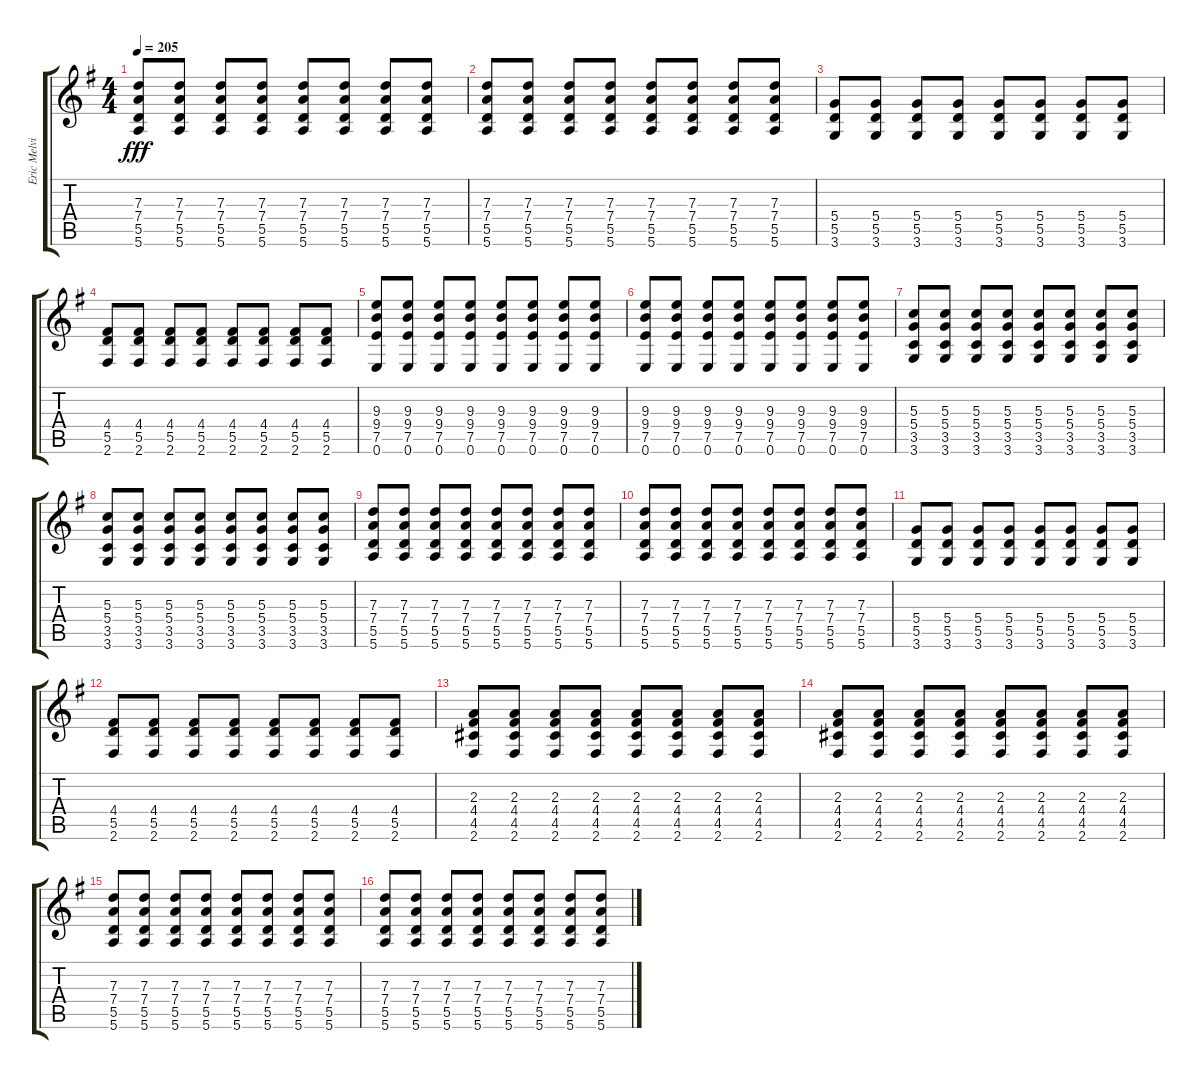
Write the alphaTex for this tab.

\track ("Eric Melvin" "Eric Melvi") {instrument overdrivenguitar}
\staff {score tabs}
\tuning (E4 B3 G3 D3 A2 E2) {hide}
\ts (4 4)
\tempo 205
\clef g2
\ks eminor
(7.3 7.4 5.5 5.6).8{dy fff} (7.3 7.4 5.5 5.6).8 (7.3 7.4 5.5 5.6).8 (7.3 7.4 5.5 5.6).8 (7.3 7.4 5.5 5.6).8 (7.3 7.4 5.5 5.6).8 (7.3 7.4 5.5 5.6).8 (7.3 7.4 5.5 5.6).8 |
(7.3 7.4 5.5 5.6).8 (7.3 7.4 5.5 5.6).8 (7.3 7.4 5.5 5.6).8 (7.3 7.4 5.5 5.6).8 (7.3 7.4 5.5 5.6).8 (7.3 7.4 5.5 5.6).8 (7.3 7.4 5.5 5.6).8 (7.3 7.4 5.5 5.6).8 |
(5.4 5.5 3.6).8 (5.4 5.5 3.6).8 (5.4 5.5 3.6).8 (5.4 5.5 3.6).8 (5.4 5.5 3.6).8 (5.4 5.5 3.6).8 (5.4 5.5 3.6).8 (5.4 5.5 3.6).8 |
(4.4 5.5 2.6).8 (4.4 5.5 2.6).8 (4.4 5.5 2.6).8 (4.4 5.5 2.6).8 (4.4 5.5 2.6).8 (4.4 5.5 2.6).8 (4.4 5.5 2.6).8 (4.4 5.5 2.6).8 |
(9.3 9.4 7.5 0.6).8 (9.3 9.4 7.5 0.6).8 (9.3 9.4 7.5 0.6).8 (9.3 9.4 7.5 0.6).8 (9.3 9.4 7.5 0.6).8 (9.3 9.4 7.5 0.6).8 (9.3 9.4 7.5 0.6).8 (9.3 9.4 7.5 0.6).8 |
(9.3 9.4 7.5 0.6).8 (9.3 9.4 7.5 0.6).8 (9.3 9.4 7.5 0.6).8 (9.3 9.4 7.5 0.6).8 (9.3 9.4 7.5 0.6).8 (9.3 9.4 7.5 0.6).8 (9.3 9.4 7.5 0.6).8 (9.3 9.4 7.5 0.6).8 |
(5.3 5.4 3.5 3.6).8 (5.3 5.4 3.5 3.6).8 (5.3 5.4 3.5 3.6).8 (5.3 5.4 3.5 3.6).8 (5.3 5.4 3.5 3.6).8 (5.3 5.4 3.5 3.6).8 (5.3 5.4 3.5 3.6).8 (5.3 5.4 3.5 3.6).8 |
(5.3 5.4 3.5 3.6).8 (5.3 5.4 3.5 3.6).8 (5.3 5.4 3.5 3.6).8 (5.3 5.4 3.5 3.6).8 (5.3 5.4 3.5 3.6).8 (5.3 5.4 3.5 3.6).8 (5.3 5.4 3.5 3.6).8 (5.3 5.4 3.5 3.6).8 |
(7.3 7.4 5.5 5.6).8 (7.3 7.4 5.5 5.6).8 (7.3 7.4 5.5 5.6).8 (7.3 7.4 5.5 5.6).8 (7.3 7.4 5.5 5.6).8 (7.3 7.4 5.5 5.6).8 (7.3 7.4 5.5 5.6).8 (7.3 7.4 5.5 5.6).8 |
(7.3 7.4 5.5 5.6).8 (7.3 7.4 5.5 5.6).8 (7.3 7.4 5.5 5.6).8 (7.3 7.4 5.5 5.6).8 (7.3 7.4 5.5 5.6).8 (7.3 7.4 5.5 5.6).8 (7.3 7.4 5.5 5.6).8 (7.3 7.4 5.5 5.6).8 |
(5.4 5.5 3.6).8 (5.4 5.5 3.6).8 (5.4 5.5 3.6).8 (5.4 5.5 3.6).8 (5.4 5.5 3.6).8 (5.4 5.5 3.6).8 (5.4 5.5 3.6).8 (5.4 5.5 3.6).8 |
(4.4 5.5 2.6).8 (4.4 5.5 2.6).8 (4.4 5.5 2.6).8 (4.4 5.5 2.6).8 (4.4 5.5 2.6).8 (4.4 5.5 2.6).8 (4.4 5.5 2.6).8 (4.4 5.5 2.6).8 |
(2.3 4.4 4.5 2.6).8 (2.3 4.4 4.5 2.6).8 (2.3 4.4 4.5 2.6).8 (2.3 4.4 4.5 2.6).8 (2.3 4.4 4.5 2.6).8 (2.3 4.4 4.5 2.6).8 (2.3 4.4 4.5 2.6).8 (2.3 4.4 4.5 2.6).8 |
(2.3 4.4 4.5 2.6).8 (2.3 4.4 4.5 2.6).8 (2.3 4.4 4.5 2.6).8 (2.3 4.4 4.5 2.6).8 (2.3 4.4 4.5 2.6).8 (2.3 4.4 4.5 2.6).8 (2.3 4.4 4.5 2.6).8 (2.3 4.4 4.5 2.6).8 |
(7.3 7.4 5.5 5.6).8 (7.3 7.4 5.5 5.6).8 (7.3 7.4 5.5 5.6).8 (7.3 7.4 5.5 5.6).8 (7.3 7.4 5.5 5.6).8 (7.3 7.4 5.5 5.6).8 (7.3 7.4 5.5 5.6).8 (7.3 7.4 5.5 5.6).8 |
(7.3 7.4 5.5 5.6).8 (7.3 7.4 5.5 5.6).8 (7.3 7.4 5.5 5.6).8 (7.3 7.4 5.5 5.6).8 (7.3 7.4 5.5 5.6).8 (7.3 7.4 5.5 5.6).8 (7.3 7.4 5.5 5.6).8 (7.3 7.4 5.5 5.6).8
